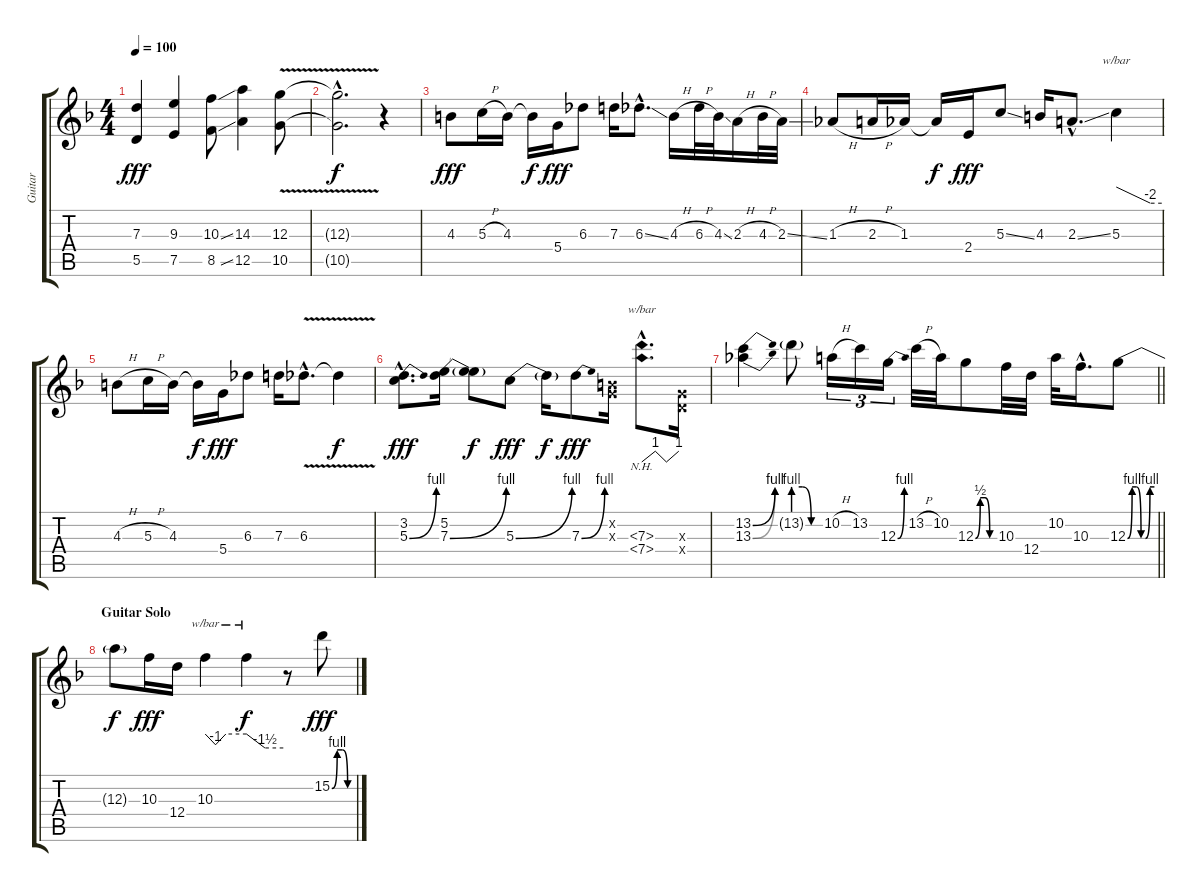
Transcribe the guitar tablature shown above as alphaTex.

\track ("Guitar" "Guitar") {instrument distortionguitar}
\staff {score tabs}
\tuning (E4 B3 G3 D3 A2 E2) {hide}
\ts (4 4)
\tempo 100
\clef g2
\ks f
(7.3 5.5).4{dy fff} (9.3 7.5).4 (10.3{ss} 8.5{ss}).8 (14.3 12.5).4 (12.3{v} 10.5{v}).8 |
(12.3{hac t} 10.5{hac t}).2{d dy f} r.4 |
4.3.8{dy fff} 5.3{h}.16 4.3.16 4.3{t}.16{dy f} 5.4.16{dy fff} 6.3.8 7.3.16 6.3{ss hac}.8{d} 4.3{h}.16 6.3{h}.32 4.3{ss}.32 2.3{h}.16 4.3{h}.32 2.3{ss}.32 |
1.3{h}.8 2.3{h}.16 1.3.16 1.3{t}.16{dy f} 2.4.16{dy fff} 5.3{ss}.8 4.3.16 2.3{ss hac}.8{d} 5.3.4{tbe (custom default 0 0 45 -8 60 -8)} |
4.3{h}.8 5.3{h}.16 4.3.16 4.3{t}.16{dy f} 5.4.16{dy fff} 6.3.8 7.3.16 6.3{v hac}.8{d} 6.3{t}.4{dy f} |
(3.2{hac} 5.3{be (bend 0 0 60 4) hac}).8{d dy fff} (5.2 7.3{be (bend 0 0 60 4)}).16 (5.2{t} 7.3{t}).8{dy f} 5.3{be (bend 0 0 60 4)}.8{dy fff} 5.3{t}.16{dy f} 7.3{be (bend 0 0 60 4)}.8{dy fff} (0.2{x} 0.3{x}).16 (7.3{nh hac} 7.4{nh hac}).8{d tbe (custom default 0 0 22 4 40 0 60 4)} (0.3{x} 0.4{x}).16 |
\barLineRight lightlight
(13.2{be (bend 0 0 60 4)} 13.3{be (bend 0 0 60 4)}).4 13.2{be (custom 0 4 20 4 40 0 60 0) g}.8 10.2{h}.16{tu (3 2)} 13.2.16{tu (3 2)} 12.3{be (bend 0 0 60 4)}.16{tu (3 2)} 13.2{h}.32 10.2.32 12.3{be (custom 0 0 15 2 30 2 45 0 60 0)}.8 10.3.32 12.4.32 10.2.32 10.3{hac}.16{d} 12.3{be (custom 0 0 10 4 20 4 30 0 40 0 50 4 60 4)}.8 |
\section ("" "Guitar Solo")
12.3{t}.8{dy f} 10.3.16{dy fff} 12.4.16 10.3.4{tbe (custom default 0 0 15 -4 30 0 60 0)} 10.3{t}.4{tbe (custom default 0 0 30 -6 60 -6) dy f} r.8 15.2{be (custom 0 0 15 4 30 4 45 0 60 0)}.8{dy fff}
